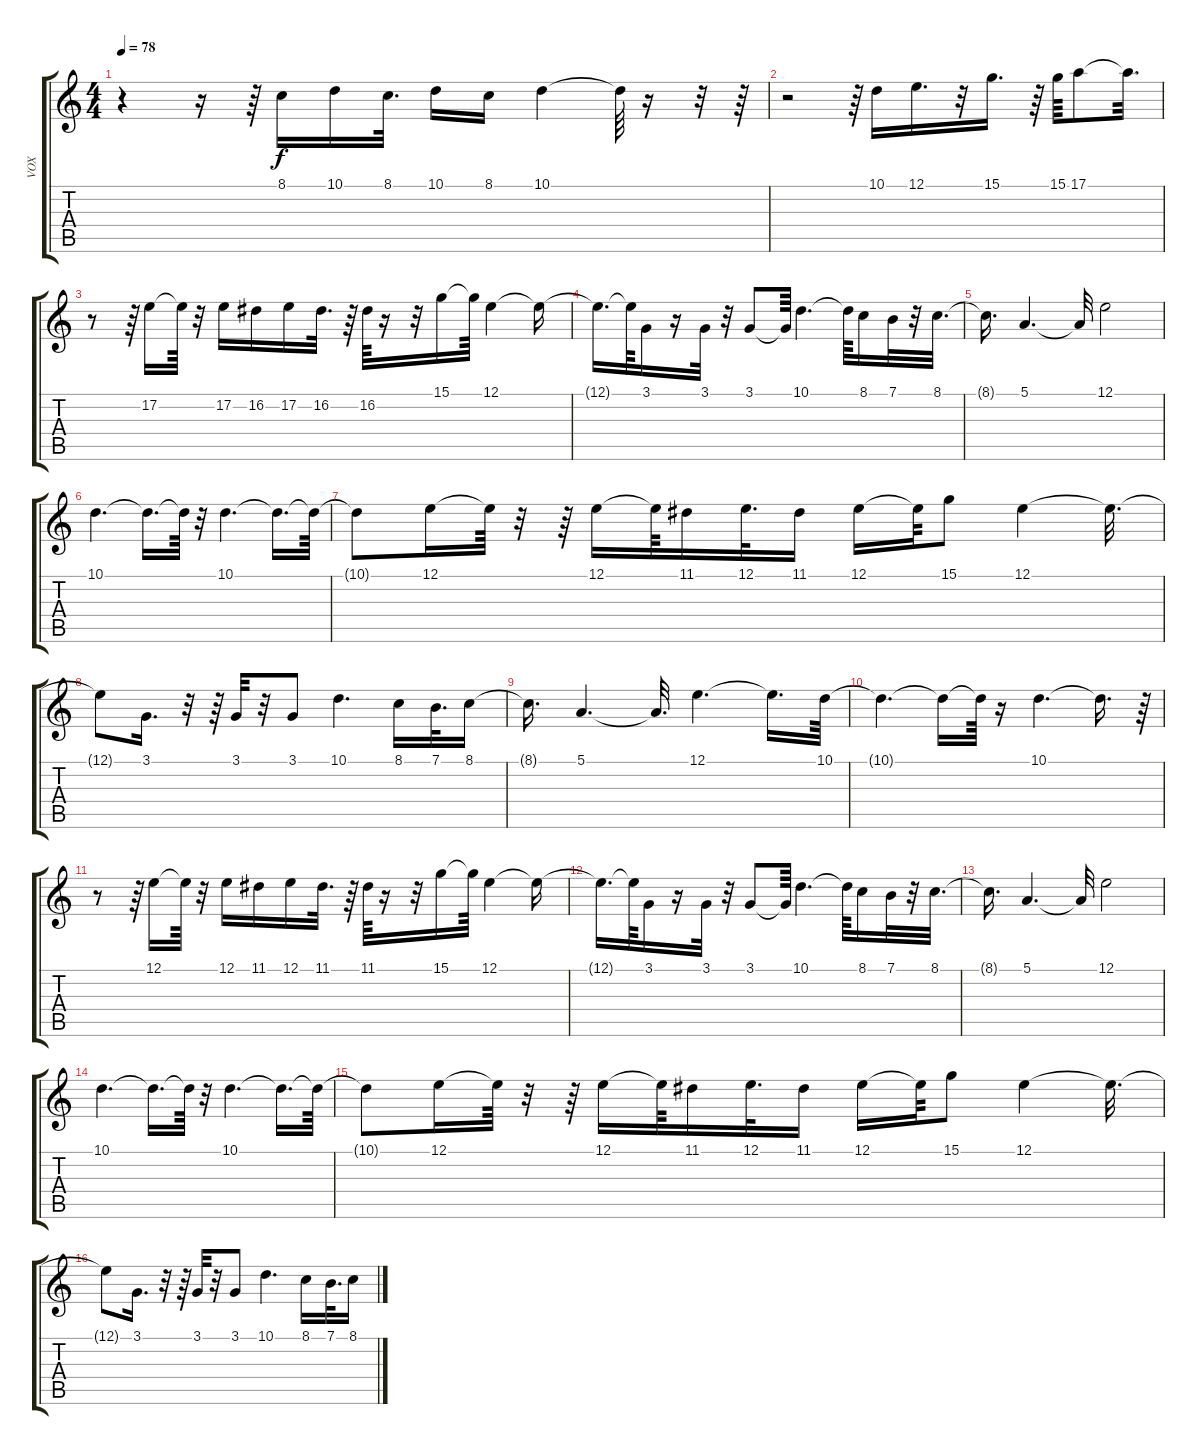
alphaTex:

\track ("VOX" "VOX") {instrument altosax}
\staff {score tabs}
\tuning (E4 B3 G3 D3 A2 E2) {hide}
\ts (4 4)
\tempo 78
\clef g2
\ks c
r.4{dy f} r.16 r.64 8.1.16 10.1.16 8.1.32{d} 10.1.16 8.1.16 10.1.4 10.1{t}.64 r.16 r.32 r.64 |
r.2 r.64 10.1.16 12.1.16{d} r.32 15.1.16{d} r.64 15.1.64 17.1.8 17.1{t}.32{d} |
r.8 r.64 17.2.16 17.2{t}.64 r.32 17.2.16 16.2.16 17.2.16 16.2.32{d} r.64 16.2.64 r.16 r.32 15.1.16 15.1{t}.64 12.1.4 12.1{t}.16 |
12.1{t}.16{d} 12.1{t}.64 3.1.16 r.16 3.1.32 r.32 3.1.8 3.1{t}.64 10.1.4{d} 10.1{t}.64 8.1.16 7.1.32 r.32 8.1.32{d} |
8.1{t}.16{d} 5.1.4{d} 5.1{t}.32 12.1.2 |
10.1.4{d} 10.1{t}.16{d} 10.1{t}.64 r.32 10.1.4{d} 10.1{t}.16{d} 10.1{t}.64 |
10.1{t}.8 12.1.16 12.1{t}.64 r.32 r.64 12.1.16 12.1{t}.64 11.1.16 12.1.32{d} 11.1.16 12.1.16 12.1{t}.64 15.1.8 12.1.4 12.1{t}.32{d} |
12.1{t}.8 3.1.16{d} r.32 r.64 3.1.32 r.32 3.1.8 10.1.4{d} 8.1.16 7.1.32{d} 8.1.16 |
8.1{t}.16{d} 5.1.4{d} 5.1{t}.32{d} 12.1.4{d} 12.1{t}.16{d} 10.1.64 |
10.1{t}.4{d} 10.1{t}.16 10.1{t}.64 r.16 10.1.4{d} 10.1{t}.16{d} r.64 |
r.8 r.64 12.1.16 12.1{t}.64 r.32 12.1.16 11.1.16 12.1.16 11.1.32{d} r.64 11.1.64 r.16 r.32 15.1.16 15.1{t}.64 12.1.4 12.1{t}.16 |
12.1{t}.16{d} 12.1{t}.64 3.1.16 r.16 3.1.32 r.32 3.1.8 3.1{t}.64 10.1.4{d} 10.1{t}.64 8.1.16 7.1.32 r.32 8.1.32{d} |
8.1{t}.16{d} 5.1.4{d} 5.1{t}.32 12.1.2 |
10.1.4{d} 10.1{t}.16{d} 10.1{t}.64 r.32 10.1.4{d} 10.1{t}.16{d} 10.1{t}.64 |
10.1{t}.8 12.1.16 12.1{t}.64 r.32 r.64 12.1.16 12.1{t}.64 11.1.16 12.1.32{d} 11.1.16 12.1.16 12.1{t}.64 15.1.8 12.1.4 12.1{t}.32{d} |
12.1{t}.8 3.1.16{d} r.32 r.64 3.1.32 r.32 3.1.8 10.1.4{d} 8.1.16 7.1.32{d} 8.1.16
